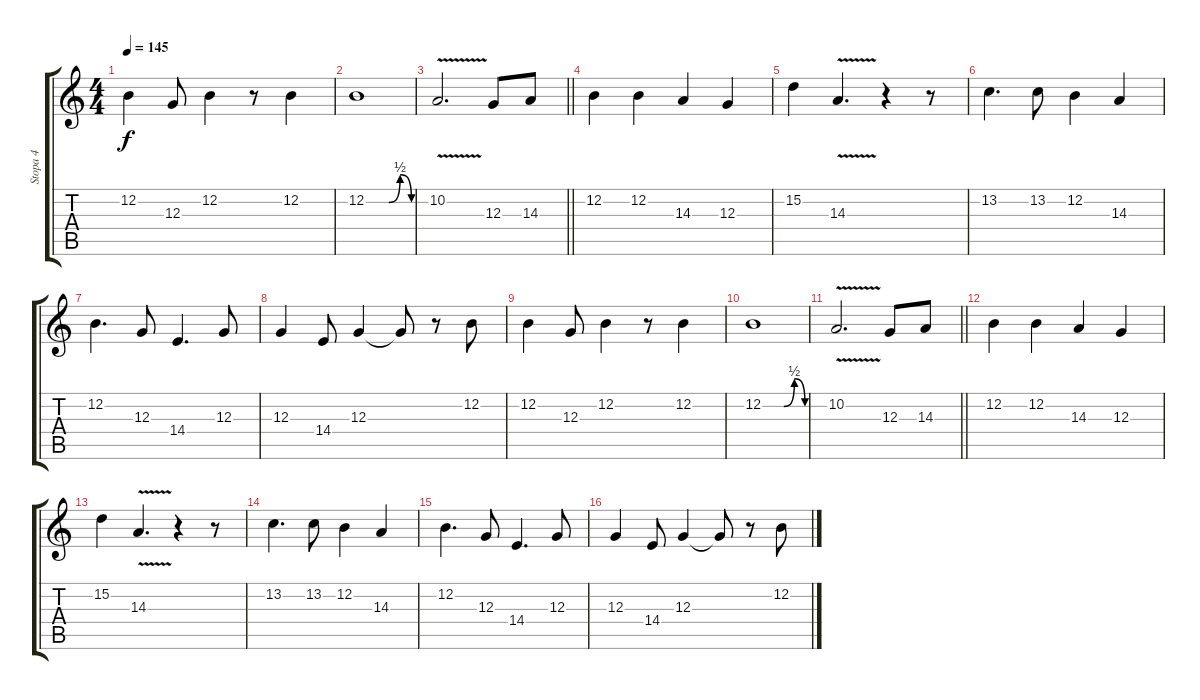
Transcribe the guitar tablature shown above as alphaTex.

\track ("Stopa 4" "Stopa 4") {instrument lead1square}
\staff {score tabs}
\tuning (E4 B3 G3 D3 A2 E2) {hide}
\ts (4 4)
\tempo 145
\clef g2
\ks c
12.2.4{dy f} 12.3.8 12.2.4 r.8 12.2.4 |
12.2{be (custom 0 0 30 0 45 2 60 0)}.1 |
\barLineRight lightlight
10.2{v}.2{d} 12.3.8 14.3.8 |
12.2.4 12.2.4 14.3.4 12.3.4 |
15.2.4 14.3{v}.4{d} r.4 r.8 |
13.2.4{d} 13.2.8 12.2.4 14.3.4 |
12.2.4{d} 12.3.8 14.4.4{d} 12.3.8 |
12.3.4 14.4.8 12.3.4 12.3{t}.8 r.8 12.2.8 |
12.2.4 12.3.8 12.2.4 r.8 12.2.4 |
12.2{be (custom 0 0 30 0 45 2 60 0)}.1 |
\barLineRight lightlight
10.2{v}.2{d} 12.3.8 14.3.8 |
12.2.4 12.2.4 14.3.4 12.3.4 |
15.2.4 14.3{v}.4{d} r.4 r.8 |
13.2.4{d} 13.2.8 12.2.4 14.3.4 |
12.2.4{d} 12.3.8 14.4.4{d} 12.3.8 |
12.3.4 14.4.8 12.3.4 12.3{t}.8 r.8 12.2.8
